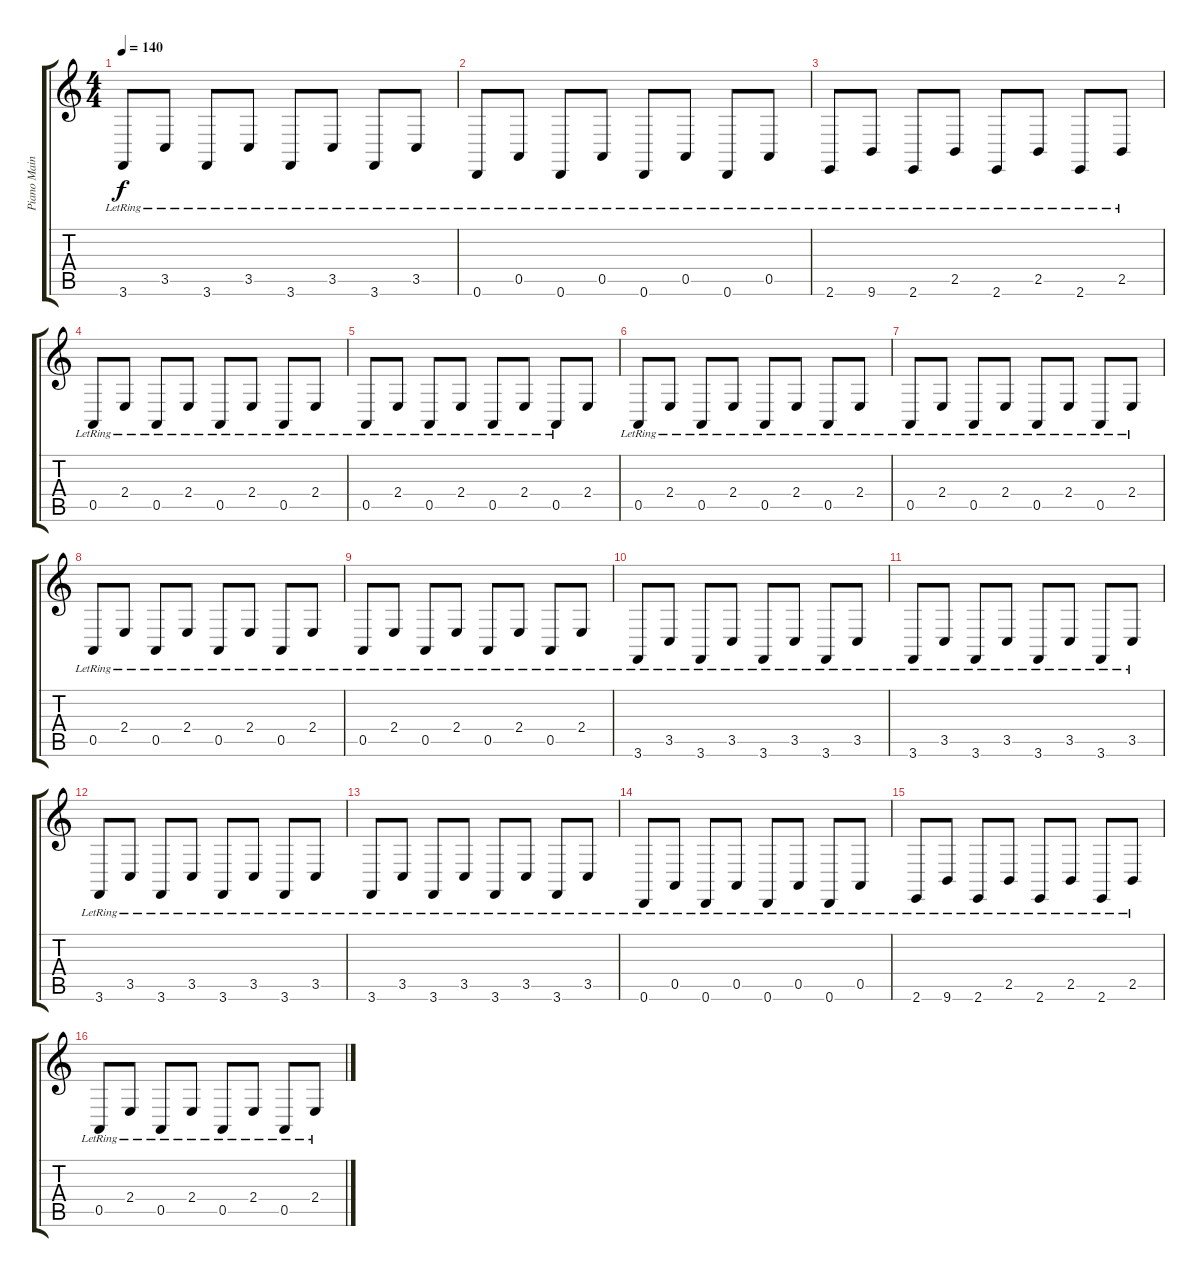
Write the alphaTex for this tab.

\track ("Piano Main Gauche" "Piano Main") {instrument acousticgrandpiano}
\staff {score tabs}
\tuning (E4 B3 G3 D3 A2 D2) {hide}
\ts (4 4)
\tempo 140
\clef g2
\ks c
3.6{lr}.8{dy f} 3.5{lr}.8 3.6{lr}.8 3.5{lr}.8 3.6{lr}.8 3.5{lr}.8 3.6{lr}.8 3.5{lr}.8 |
0.6{lr}.8 0.5{lr}.8 0.6{lr}.8 0.5{lr}.8 0.6{lr}.8 0.5{lr}.8 0.6{lr}.8 0.5{lr}.8 |
2.6{lr}.8 9.6{lr}.8 2.6{lr}.8 2.5{lr}.8 2.6{lr}.8 2.5{lr}.8 2.6{lr}.8 2.5{lr}.8 |
0.5{lr}.8 2.4{lr}.8 0.5{lr}.8 2.4{lr}.8 0.5{lr}.8 2.4{lr}.8 0.5{lr}.8 2.4{lr}.8 |
0.5{lr}.8 2.4{lr}.8 0.5{lr}.8 2.4{lr}.8 0.5{lr}.8 2.4{lr}.8 0.5{lr}.8 2.4.8 |
0.5{lr}.8 2.4{lr}.8 0.5{lr}.8 2.4{lr}.8 0.5{lr}.8 2.4{lr}.8 0.5{lr}.8 2.4{lr}.8 |
0.5{lr}.8 2.4{lr}.8 0.5{lr}.8 2.4{lr}.8 0.5{lr}.8 2.4{lr}.8 0.5{lr}.8 2.4{lr}.8 |
0.5{lr}.8 2.4{lr}.8 0.5{lr}.8 2.4{lr}.8 0.5{lr}.8 2.4{lr}.8 0.5{lr}.8 2.4{lr}.8 |
0.5{lr}.8 2.4{lr}.8 0.5{lr}.8 2.4{lr}.8 0.5{lr}.8 2.4{lr}.8 0.5{lr}.8 2.4{lr}.8 |
3.6{lr}.8 3.5{lr}.8 3.6{lr}.8 3.5{lr}.8 3.6{lr}.8 3.5{lr}.8 3.6{lr}.8 3.5{lr}.8 |
3.6{lr}.8 3.5{lr}.8 3.6{lr}.8 3.5{lr}.8 3.6{lr}.8 3.5{lr}.8 3.6{lr}.8 3.5{lr}.8 |
3.6{lr}.8 3.5{lr}.8 3.6{lr}.8 3.5{lr}.8 3.6{lr}.8 3.5{lr}.8 3.6{lr}.8 3.5{lr}.8 |
3.6{lr}.8 3.5{lr}.8 3.6{lr}.8 3.5{lr}.8 3.6{lr}.8 3.5{lr}.8 3.6{lr}.8 3.5{lr}.8 |
0.6{lr}.8 0.5{lr}.8 0.6{lr}.8 0.5{lr}.8 0.6{lr}.8 0.5{lr}.8 0.6{lr}.8 0.5{lr}.8 |
2.6{lr}.8 9.6{lr}.8 2.6{lr}.8 2.5{lr}.8 2.6{lr}.8 2.5{lr}.8 2.6{lr}.8 2.5{lr}.8 |
0.5{lr}.8 2.4{lr}.8 0.5{lr}.8 2.4{lr}.8 0.5{lr}.8 2.4{lr}.8 0.5{lr}.8 2.4{lr}.8
